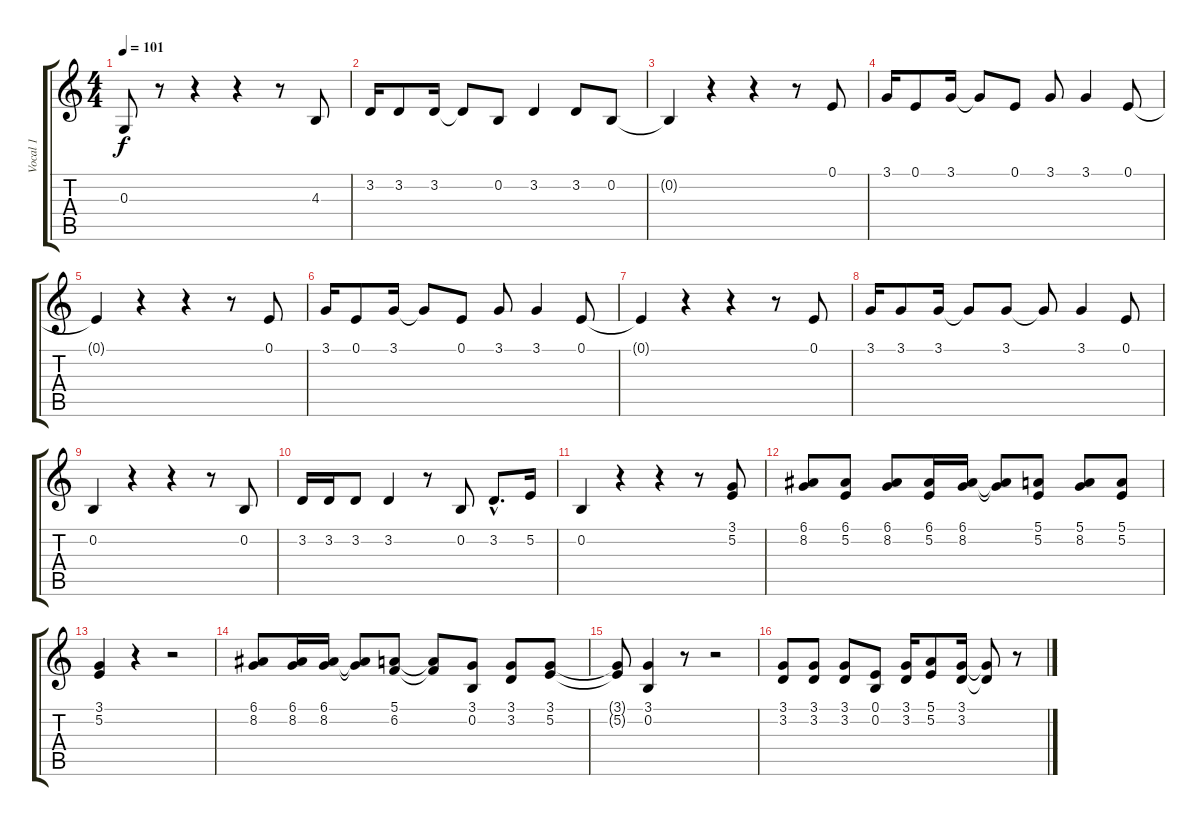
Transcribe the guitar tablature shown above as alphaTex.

\track ("Vocal 1" "Vocal 1") {instrument piccolo}
\staff {score tabs}
\tuning (E4 B3 G3 D3 A2 E2) {hide}
\ts (4 4)
\tempo 101
\clef g2
\ks c
0.3{t}.8{dy f} r.8 r.4 r.4 r.8 4.3.8 |
3.2.16 3.2.8 3.2.16 3.2{t}.8 0.2.8 3.2.4 3.2.8 0.2.8 |
0.2{t}.4 r.4 r.4 r.8 0.1.8 |
3.1.16 0.1.8 3.1.16 3.1{t}.8 0.1.8 3.1.8 3.1.4 0.1.8 |
0.1{t}.4 r.4 r.4 r.8 0.1.8 |
3.1.16 0.1.8 3.1.16 3.1{t}.8 0.1.8 3.1.8 3.1.4 0.1.8 |
0.1{t}.4 r.4 r.4 r.8 0.1.8 |
3.1.16 3.1.8 3.1.16 3.1{t}.8 3.1.8 3.1{t}.8 3.1.4 0.1.8 |
0.2.4 r.4 r.4 r.8 0.2.8 |
3.2.16 3.2.16 3.2.8 3.2.4 r.8 0.2.8 3.2{hac}.8{d} 5.2.16 |
0.2.4 r.4 r.4 r.8 (3.1 5.2).8 |
(6.1 8.2).8 (6.1 5.2).8 (6.1 8.2).8 (6.1 5.2).16 (6.1 8.2).16 (6.1{t} 8.2{t}).8 (5.1 5.2).8 (5.1 8.2).8 (5.1 5.2).8 |
(3.1 5.2).4 r.4 r.2 |
(6.1 8.2).8 (6.1 8.2).16 (6.1 8.2).16 (6.1{t} 8.2{t}).8 (5.1 6.2).8 (5.1{t} 6.2{t}).8 (3.1 0.2).8 (3.1 3.2).8 (3.1 5.2).8 |
(3.1{t} 5.2{t}).8 (3.1 0.2).4 r.8 r.2 |
(3.1 3.2).8 (3.1 3.2).8 (3.1 3.2).8 (0.1 0.2).8 (3.1 3.2).16 (5.1 5.2).8 (3.1 3.2).16 (3.1{t} 3.2{t}).8 r.8
